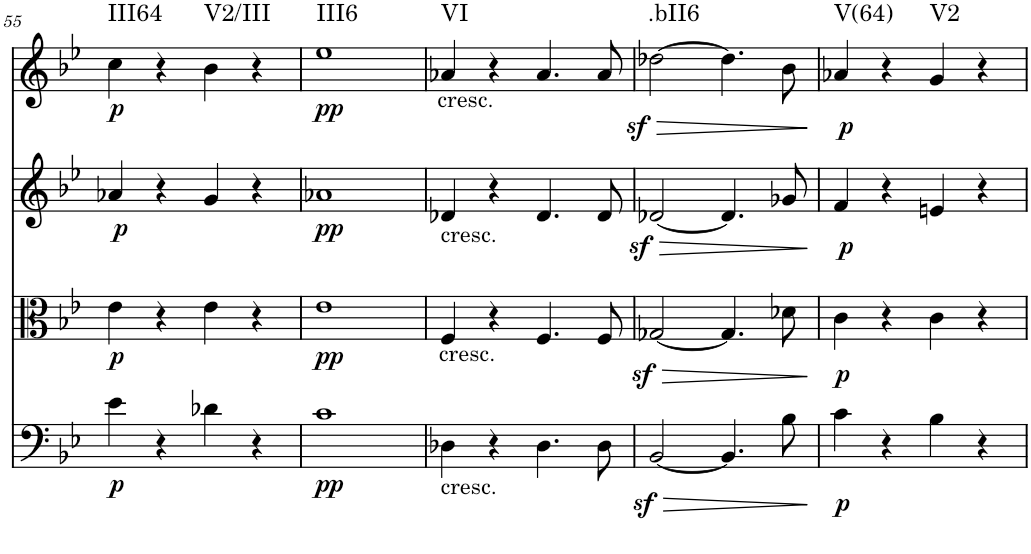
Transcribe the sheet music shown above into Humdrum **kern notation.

**kern	**dynam	**kern	**dynam	**kern	**dynam	**kern	**dynam	**harte
*part4	*part4	*part3	*part3	*part2	*part2	*part1	*part1	*part1
*staff4	*staff4	*staff3	*staff3	*staff2	*staff2	*staff1	*staff1	*
*I"Violoncello	*	*I"Viola	*	*I"Violin II	*	*I"Violin I	*	*
*I'Vc	*	*I'Vla	*	*I'Vln	*	*I'Vln	*	*
!!LO:PB:g=z
*clefF4	*	*clefC3	*	*clefG2	*	*clefG2	*	*
*k[b-e-]	*	*k[b-e-]	*	*k[b-e-]	*	*k[b-e-]	*	*
*B-:	*	*B-:	*	*B-:	*	*B-:	*	*
*M2/2	*	*M2/2	*	*M2/2	*	*M2/2	*	*
=55	=55	=55	=55	=55	=55	=55	=55	=55
!	!LO:DY:b	!	!LO:DY:b	!	!LO:DY:b	!	!LO:DY:b	!LO:H:kt=III64
4e-\	p	4e-\	p	4a-X/	p	4cc\	p	N
4r	.	4r	.	4r	.	4r	.	.
!	!	!	!	!	!	!	!	!LO:H:kt=V2/III
4d-X\	.	4e-\	.	4g/	.	4b-\	.	N
4r	.	4r	.	4r	.	4r	.	.
=56	=56	=56	=56	=56	=56	=56	=56	=56
!	!LO:DY:b	!	!LO:DY:b	!	!LO:DY:b	!	!LO:DY:b	!LO:H:kt=III6
1c	pp	1e-	pp	1a-X	pp	1ee-	pp	N
=57	=57	=57	=57	=57	=57	=57	=57	=57
!	!	!	!	!	!	!LO:TX:b:t=cresc.	!	!
!	!	!	!	!LO:TX:b:t=cresc.	!	!	!	!
!	!	!LO:TX:b:t=cresc.	!	!	!	!	!	!
!LO:TX:b:t=cresc.	!	!	!	!	!	!	!	!LO:H:kt=VI
4D-X\	.	4F/	.	4d-X/	.	4a-X/	.	N
4r	.	4r	.	4r	.	4r	.	.
4.D-\	.	4.F/	.	4.d-/	.	4.a-/	.	.
8D-\	.	8F/	.	8d-/	.	8a-/	.	.
=58	=58	=58	=58	=58	=58	=58	=58	=58
!	!LO:HP:b	!	!LO:HP:b	!	!LO:HP:b	!	!LO:HP:b	!
!	!	!	!	!	!	!	!LO:DY:n=1:b	!LO:H:kt=.bII6
[2BB-z</	>	[2G-Xz</	>	[2d-Xz</	>	[2dd-X\	> sf	N
4.BB-/]	.	4.G-/]	.	4.d-/]	.	4.dd-\]	.	.
8B-\	.	8d-X\	.	8g-X/	.	8b-\	.	.
.	]	.	]	.	]	.	]	.
=59	=59	=59	=59	=59	=59	=59	=59	=59
!	!LO:DY:b	!	!LO:DY:b	!	!LO:DY:b	!	!LO:DY:b	!LO:H:kt=V(64)
4c\	p	4c\	p	4f/	p	4a-X/	p	N
4r	.	4r	.	4r	.	4r	.	.
!	!	!	!	!	!	!	!	!LO:H:kt=V2
4B-\	.	4c\	.	4en/	.	4g/	.	N
4r	.	4r	.	4r	.	4r	.	.
=	=	=	=	=	=	=	=	=
*-	*-	*-	*-	*-	*-	*-	*-	*-
